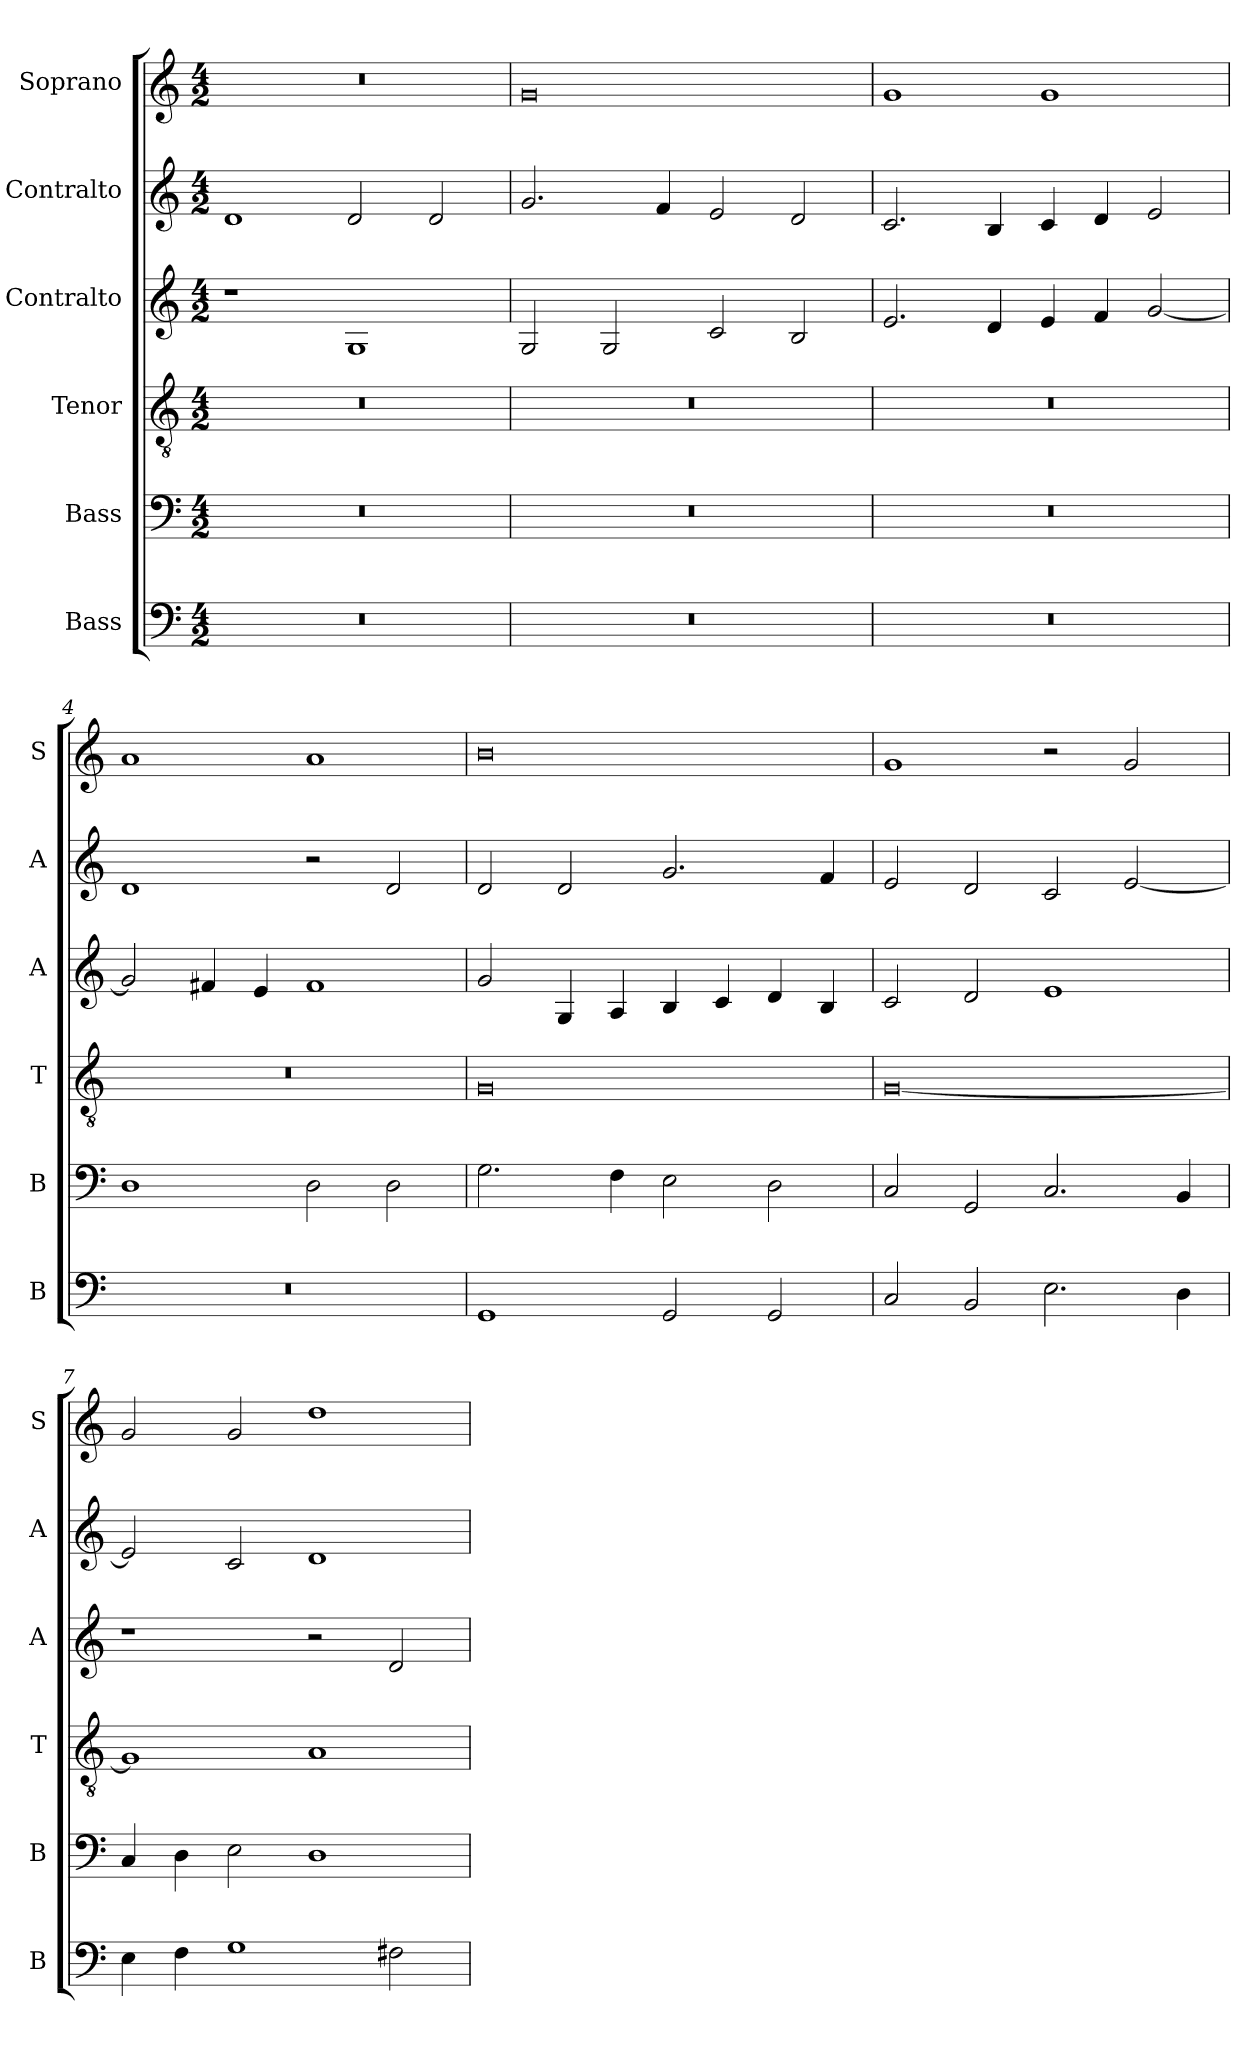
**kern	**kern	**kern	**kern	**kern	**kern
*part6	*part5	*part4	*part3	*part2	*part1
*staff6	*staff5	*staff4	*staff3	*staff2	*staff1
*I"Bass	*I"Bass	*I"Tenor	*I"Contralto	*I"Contralto	*I"Soprano
*I'B	*I'B	*I'T	*I'A	*I'A	*I'S
*clefF4	*clefF4	*clefGv2	*clefG2	*clefG2	*clefG2
*k[]	*k[]	*k[]	*k[]	*k[]	*k[]
*G:mix	*G:mix	*G:mix	*G:mix	*G:mix	*G:mix
*M4/2	*M4/2	*M4/2	*M4/2	*M4/2	*M4/2
=1	=1	=1	=1	=1	=1
0r	0r	0r	1r	1d	0r
.	.	.	1G	2d	.
.	.	.	.	2d	.
=2	=2	=2	=2	=2	=2
0r	0r	0r	2G	2.g	0g
.	.	.	2G	.	.
.	.	.	.	4f	.
.	.	.	2c	2e	.
.	.	.	2B	2d	.
=3	=3	=3	=3	=3	=3
0r	0r	0r	2.e	2.c	1g
.	.	.	4d	4B	.
.	.	.	4e	4c	1g
.	.	.	4f	4d	.
.	.	.	[2g	2e	.
=4	=4	=4	=4	=4	=4
0r	1D	0r	2g]	1d	1a
.	.	.	4f#X	.	.
.	.	.	4e	.	.
.	2D	.	1f#	2r	1a
.	2D	.	.	2d	.
=5	=5	=5	=5	=5	=5
1GG	2.G	0G	2g	2d	0b
.	.	.	4G	2d	.
.	4F	.	4A	.	.
2GG	2E	.	4B	2.g	.
.	.	.	4c	.	.
2GG	2D	.	4d	.	.
.	.	.	4B	4f	.
=6	=6	=6	=6	=6	=6
2C	2C	[0G	2c	2e	1g
2BB	2GG	.	2d	2d	.
2.E	2.C	.	1e	2c	2r
.	.	.	.	[2e	2g
4D	4BB	.	.	.	.
=7	=7	=7	=7	=7	=7
4E	4C	1G]	1r	2e]	2g
4F	4D	.	.	.	.
1G	2E	.	.	2c	2g
.	1D	1A	2r	1d	1dd
2F#X	.	.	2d	.	.
=	=	=	=	=	=
*-	*-	*-	*-	*-	*-
